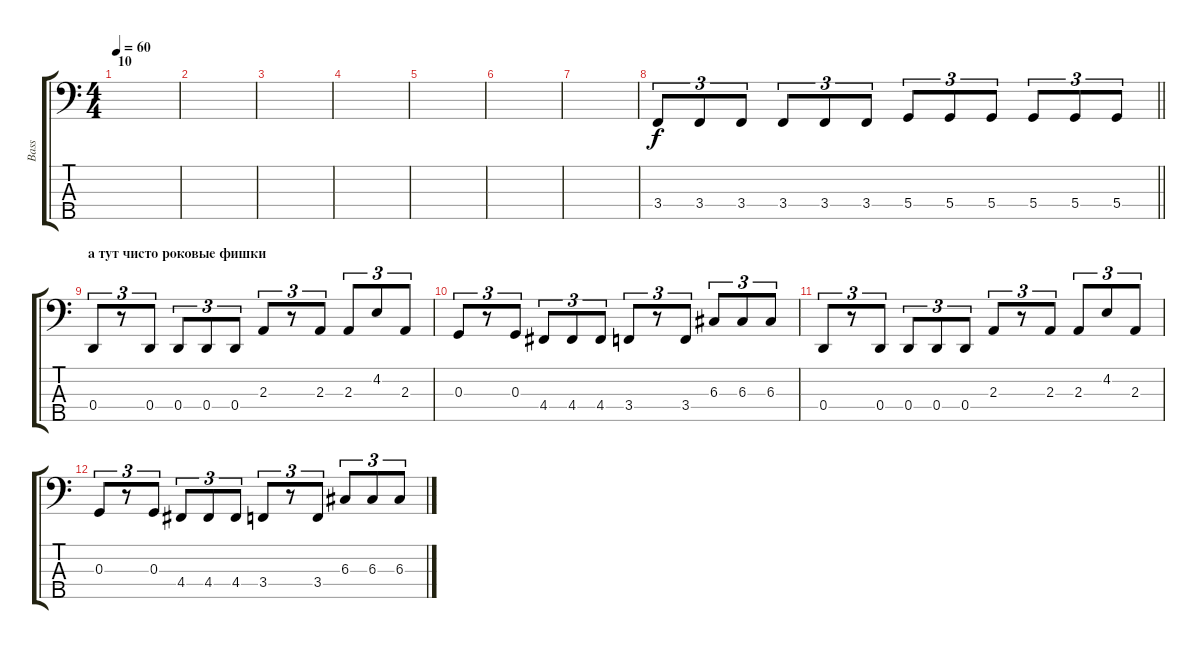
\track ("Bass" "Bass") {instrument electricbassfinger}
\staff {score tabs}
\tuning (F2 C2 G1 D1 A0) {hide}
\ts (4 4)
\section ("" "10")
\tempo 60
\clef f4
\ks c
|
|
|
|
|
|
|
\barLineRight lightlight
3.4.8{tu (3 2)} 3.4.8{tu (3 2)} 3.4.8{tu (3 2)} 3.4.8{tu (3 2)} 3.4.8{tu (3 2)} 3.4.8{tu (3 2)} 5.4.8{tu (3 2)} 5.4.8{tu (3 2)} 5.4.8{tu (3 2)} 5.4.8{tu (3 2)} 5.4.8{tu (3 2)} 5.4.8{tu (3 2)} |
\section ("" "а тут чисто роковые фишки")
0.4.8{tu (3 2)} r.8{tu (3 2)} 0.4.8{tu (3 2)} 0.4.8{tu (3 2)} 0.4.8{tu (3 2)} 0.4.8{tu (3 2)} 2.3.8{tu (3 2)} r.8{tu (3 2)} 2.3.8{tu (3 2)} 2.3.8{tu (3 2)} 4.2.8{tu (3 2)} 2.3.8{tu (3 2)} |
0.3.8{tu (3 2)} r.8{tu (3 2)} 0.3.8{tu (3 2)} 4.4.8{tu (3 2)} 4.4.8{tu (3 2)} 4.4.8{tu (3 2)} 3.4.8{tu (3 2)} r.8{tu (3 2)} 3.4.8{tu (3 2)} 6.3.8{tu (3 2)} 6.3.8{tu (3 2)} 6.3.8{tu (3 2)} |
0.4.8{tu (3 2)} r.8{tu (3 2)} 0.4.8{tu (3 2)} 0.4.8{tu (3 2)} 0.4.8{tu (3 2)} 0.4.8{tu (3 2)} 2.3.8{tu (3 2)} r.8{tu (3 2)} 2.3.8{tu (3 2)} 2.3.8{tu (3 2)} 4.2.8{tu (3 2)} 2.3.8{tu (3 2)} |
0.3.8{tu (3 2)} r.8{tu (3 2)} 0.3.8{tu (3 2)} 4.4.8{tu (3 2)} 4.4.8{tu (3 2)} 4.4.8{tu (3 2)} 3.4.8{tu (3 2)} r.8{tu (3 2)} 3.4.8{tu (3 2)} 6.3.8{tu (3 2)} 6.3.8{tu (3 2)} 6.3.8{tu (3 2)}
